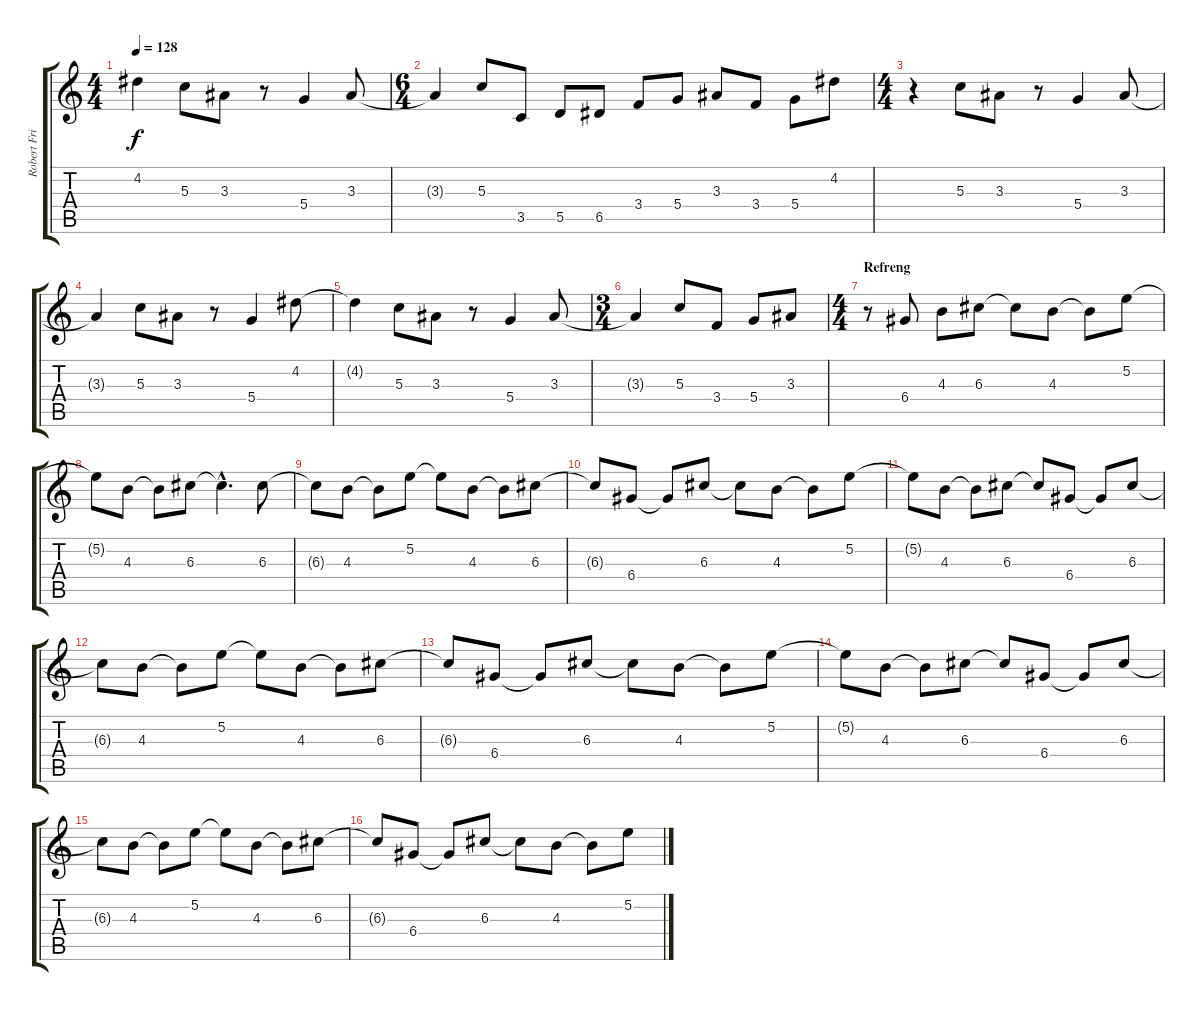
\track ("Robert Fripp" "Robert Fri") {instrument electricguitarclean}
\staff {score tabs}
\tuning (E4 B3 G3 D3 A2 E2) {hide}
\ts (4 4)
\tempo 128
\clef g2
\ks c
4.2{t}.4{dy f} 5.3.8 3.3.8 r.8 5.4.4 3.3.8 |
\ts (6 4)
3.3{t}.4 5.3.8 3.5.8 5.5.8 6.5.8 3.4.8 5.4.8 3.3.8 3.4.8 5.4.8 4.2.8 |
\ts (4 4)
r.4 5.3.8 3.3.8 r.8 5.4.4 3.3.8 |
3.3{t}.4 5.3.8 3.3.8 r.8 5.4.4 4.2.8 |
4.2{t}.4 5.3.8 3.3.8 r.8 5.4.4 3.3.8 |
\ts (3 4)
3.3{t}.4 5.3.8 3.4.8 5.4.8 3.3.8 |
\ts (4 4)
\section ("" "Refreng")
r.8 6.4.8 4.3.8 6.3.8 6.3{t}.8 4.3.8 4.3{t}.8 5.2.8 |
5.2{t}.8 4.3.8 4.3{t}.8 6.3.8 6.3{hac t}.4{d} 6.3.8 |
6.3{t}.8 4.3.8 4.3{t}.8 5.2.8 5.2{t}.8 4.3.8 4.3{t}.8 6.3.8 |
6.3{t}.8 6.4.8 6.4{t}.8 6.3.8 6.3{t}.8 4.3.8 4.3{t}.8 5.2.8 |
5.2{t}.8 4.3.8 4.3{t}.8 6.3.8 6.3{t}.8 6.4.8 6.4{t}.8 6.3.8 |
6.3{t}.8 4.3.8 4.3{t}.8 5.2.8 5.2{t}.8 4.3.8 4.3{t}.8 6.3.8 |
6.3{t}.8 6.4.8 6.4{t}.8 6.3.8 6.3{t}.8 4.3.8 4.3{t}.8 5.2.8 |
5.2{t}.8 4.3.8 4.3{t}.8 6.3.8 6.3{t}.8 6.4.8 6.4{t}.8 6.3.8 |
6.3{t}.8 4.3.8 4.3{t}.8 5.2.8 5.2{t}.8 4.3.8 4.3{t}.8 6.3.8 |
6.3{t}.8 6.4.8 6.4{t}.8 6.3.8 6.3{t}.8 4.3.8 4.3{t}.8 5.2.8
